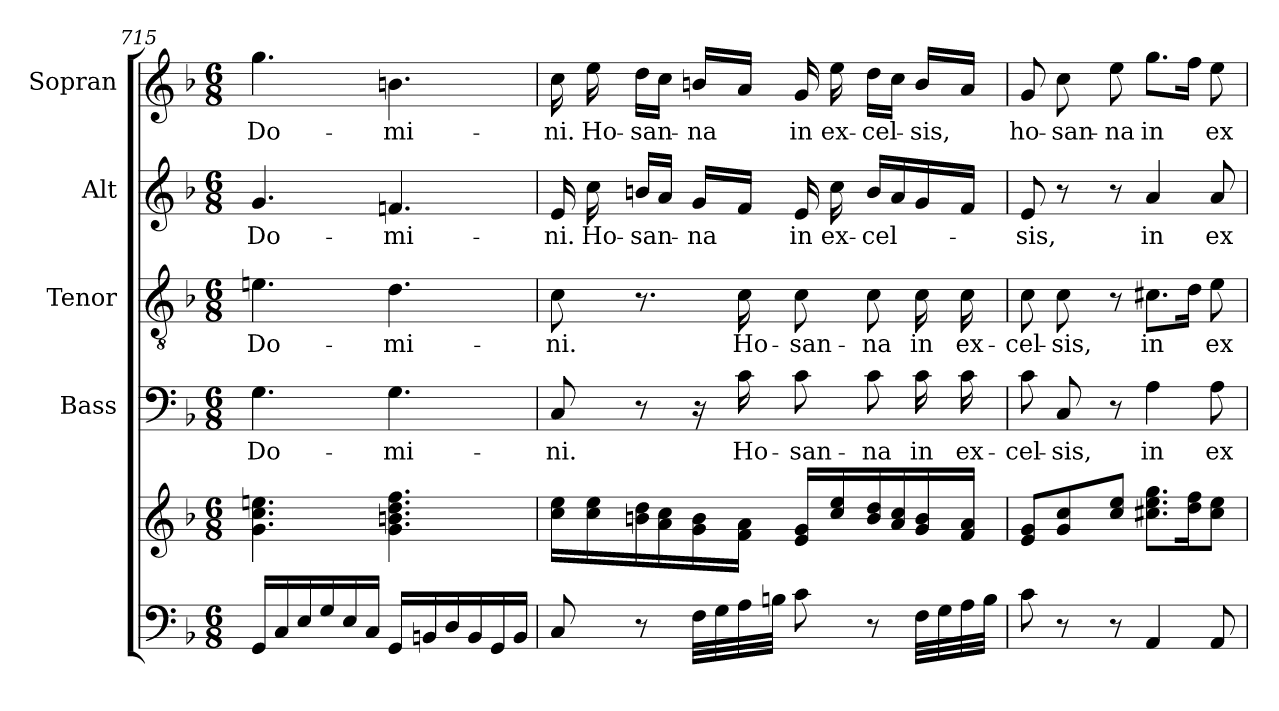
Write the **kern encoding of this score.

**kern	**kern	**kern	**text	**kern	**text	**kern	**text	**kern	**text
*part5	*part5	*part4	*part4	*part3	*part3	*part2	*part2	*part1	*part1
*staff6	*staff5	*staff4	*staff4	*staff3	*staff3	*staff2	*staff2	*staff1	*staff1
*	*	*I"Bass	*	*I"Tenor	*	*I"Alt	*	*I"Sopran	*
*	*	*I'B.	*	*I'T.	*	*I'A.	*	*I'S.	*
*clefF4	*clefG2	*clefF4	*	*clefGv2	*	*clefG2	*	*clefG2	*
*k[b-]	*k[b-]	*k[b-]	*	*k[b-]	*	*k[b-]	*	*k[b-]	*
*F:	*F:	*F:	*	*F:	*	*F:	*	*F:	*
*M6/8	*M6/8	*M6/8	*	*M6/8	*	*M6/8	*	*M6/8	*
=715	=715	=715	=715	=715	=715	=715	=715	=715	=715
!	!	!	!LO:LY:b	!	!LO:LY:b	!	!LO:LY:b	!	!LO:LY:b
16GG/LL	4.g\ 4.cc\ 4.een\	4.G\	Do-	4.en\	Do-	4.g/	Do-	4.gg\	Do-
16C/	.	.	.	.	.	.	.	.	.
16E/	.	.	.	.	.	.	.	.	.
16G/	.	.	.	.	.	.	.	.	.
16E/	.	.	.	.	.	.	.	.	.
16C/JJ	.	.	.	.	.	.	.	.	.
!	!	!	!LO:LY:b	!	!LO:LY:b	!	!LO:LY:b	!	!LO:LY:b
16GG/LL	4.g\ 4.bn\ 4.dd\ 4.ff\	4.G\	-mi-	4.d\	-mi-	4.fn/	-mi-	4.bn\	-mi-
16BBn/	.	.	.	.	.	.	.	.	.
16D/	.	.	.	.	.	.	.	.	.
16BB/	.	.	.	.	.	.	.	.	.
16GG/	.	.	.	.	.	.	.	.	.
16BB/JJ	.	.	.	.	.	.	.	.	.
!!LO:PB:g=z
=716	=716	=716	=716	=716	=716	=716	=716	=716	=716
!	!	!	!LO:LY:b	!	!LO:LY:b	!	!LO:LY:b	!	!LO:LY:b
8C/	16cc\ 16ee\LL	8C/	-ni.	8c\	-ni.	16e/	-ni.	16cc\	-ni.
!	!	!	!	!	!	!	!LO:LY:b	!	!LO:LY:b
.	16cc\ 16ee\	.	.	.	.	16cc\	Ho-	16ee\	Ho-
!	!	!	!	!	!	!	!LO:LY:b	!	!LO:LY:b
8r	16bn\ 16dd\	8r	.	8.r	.	16bn/LL	-san-	16dd\LL	-san-
.	16a\ 16cc\	.	.	.	.	16a/JJ	.	16cc\JJ	.
!	!	!	!	!	!	!	!LO:LY:b	!	!LO:LY:b
32F\LLL	16g\ 16b\	16r	.	.	.	16g/LL	-na	16bn/LL	-na
32G\	.	.	.	.	.	.	.	.	.
!	!	!	!LO:LY:b	!	!LO:LY:b	!	!	!	!
32A\	16f\ 16a\JJ	16c\	Ho-	16c\	Ho-	16f/JJ	.	16a/JJ	.
32Bn\JJJ	.	.	.	.	.	.	.	.	.
!	!	!	!LO:LY:b	!	!LO:LY:b	!	!LO:LY:b	!	!LO:LY:b
8c\	16e/ 16g/LL	8c\	-san-	8c\	-san-	16e/	in	16g/	in
!	!	!	!	!	!	!	!LO:LY:b	!	!LO:LY:b
.	16cc/ 16ee/	.	.	.	.	16cc\	ex-	16ee\	ex-
!	!	!	!LO:LY:b	!	!LO:LY:b	!	!LO:LY:b	!	!LO:LY:b
8r	16b/ 16dd/	8c\	-na	8c\	-na	16b/LL	-cel-	16dd\LL	-cel-
.	16a/ 16cc/	.	.	.	.	16a/	.	16cc\JJ	.
!	!	!	!LO:LY:b	!	!LO:LY:b	!	!	!	!LO:LY:b
32F\LLL	16g/ 16b/	16c\	in	16c\	in	16g/	.	16b/LL	-sis,
32G\	.	.	.	.	.	.	.	.	.
!	!	!	!LO:LY:b	!	!LO:LY:b	!	!	!	!
32A\	16f/ 16a/JJ	16c\	ex-	16c\	ex-	16f/JJ	.	16a/JJ	.
32B\JJJ	.	.	.	.	.	.	.	.	.
=717	=717	=717	=717	=717	=717	=717	=717	=717	=717
!	!	!	!LO:LY:b	!	!LO:LY:b	!	!LO:LY:b	!	!LO:LY:b
8c\	8e/ 8g/L	8c\	-cel-	8c\	-cel-	8e/	-sis,	8g/	ho-
!	!	!	!LO:LY:b	!	!LO:LY:b	!	!	!	!LO:LY:b
8r	8g/ 8cc/	8C/	-sis,	8c\	-sis,	8r	.	8cc\	-san-
!	!	!	!	!	!	!	!	!	!LO:LY:b
8r	8cc/ 8ee/J	8r	.	8r	.	8r	.	8ee\	-na
!	!	!	!LO:LY:b	!	!LO:LY:b	!	!LO:LY:b	!	!LO:LY:b
4AA/	8.cc#X\ 8.ee\ 8.gg\L	4A\	in	8.c#X\L	in	4a/	in	8.gg\L	in
.	16dd\ 16ff\k	.	.	16d\Jk	.	.	.	16ff\Jk	.
!	!	!	!LO:LY:b	!	!LO:LY:b	!	!LO:LY:b	!	!LO:LY:b
8AA/	8cc#\ 8ee\J	8A\	ex-	8e\	ex-	8a/	ex-	8ee\	ex-
=	=	=	=	=	=	=	=	=	=
*-	*-	*-	*-	*-	*-	*-	*-	*-	*-
